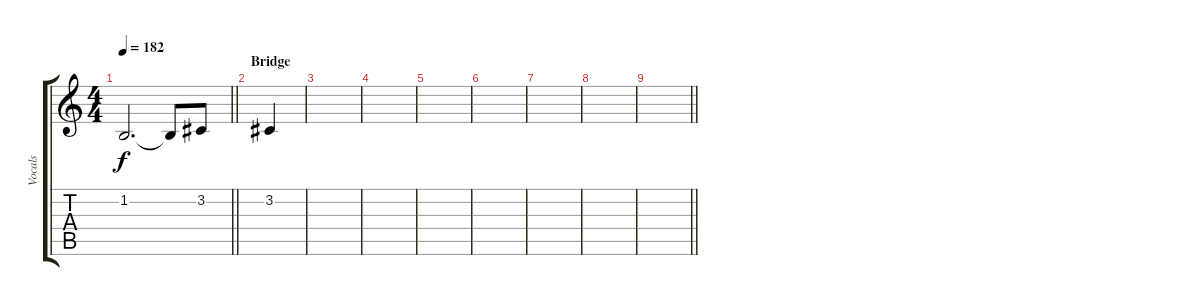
\track ("Vocals" "Vocals") {instrument violin}
\staff {score tabs}
\tuning (Eb4 Bb3 Gb3 Db3 Ab2 Db2) {hide}
\ts (4 4)
\tempo 182
\clef g2
\barLineRight lightlight
\ks c
1.2.2{d dy f} 1.2{t}.8 3.2.8 |
\section ("" "Bridge")
3.2.4 |
|
|
|
|
|
|
\barLineRight lightlight
